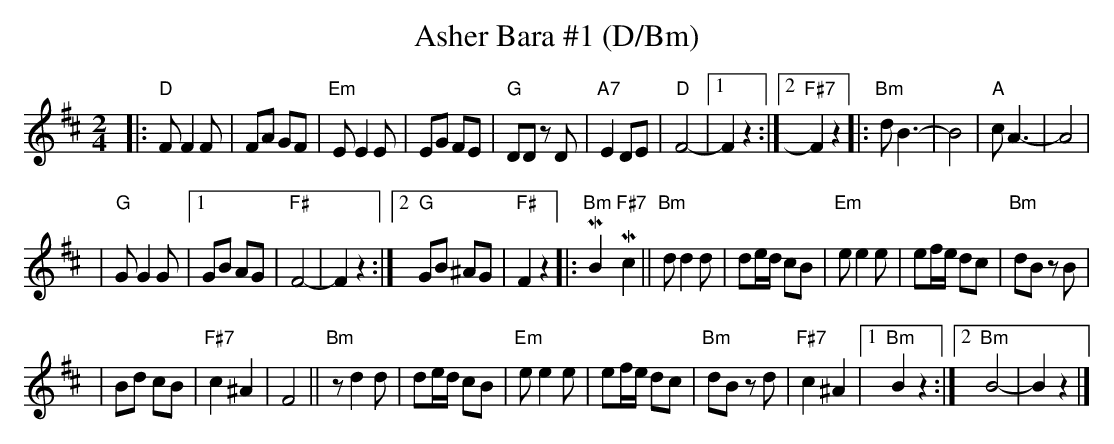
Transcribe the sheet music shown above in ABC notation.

X:1
T: Asher Bara #1 (D/Bm)
M: 2/4
L: 1/8
K: D
|: "D"F F2 F | FA GF \
| "Em"E E2 E | EG FE \
| "G"DD zD | "A7"E2 DE \
| "D"F4- |1 F2 z2 :|2 "F#7"F2 z2 \
|:"Bm"dB3- | B4 \
| "A"cA3- | A4 |
| "G"G G2 G |1 GB AG | "F#"F4- | F2 z2 :|2 "G"GB ^AG | "F#"F2 z2 \
|: "Bm"MB2 "F#7"Mc2 \
||"Bm"d d2 d | de/d/ cB \
| "Em"e e2 e | ef/e/ dc \
| "Bm"dB zB |
| Bd cB \
| "F#7"c2 ^A2 | F4 \
||"Bm"zd2 d | de/d/ cB \
| "Em"e e2 e | ef/e/ dc \
| "Bm"dB zd | "F#7"c2 ^A2 \
|1 "Bm"B2 z2 :|2 "Bm"B4- | B2 z2 |]
